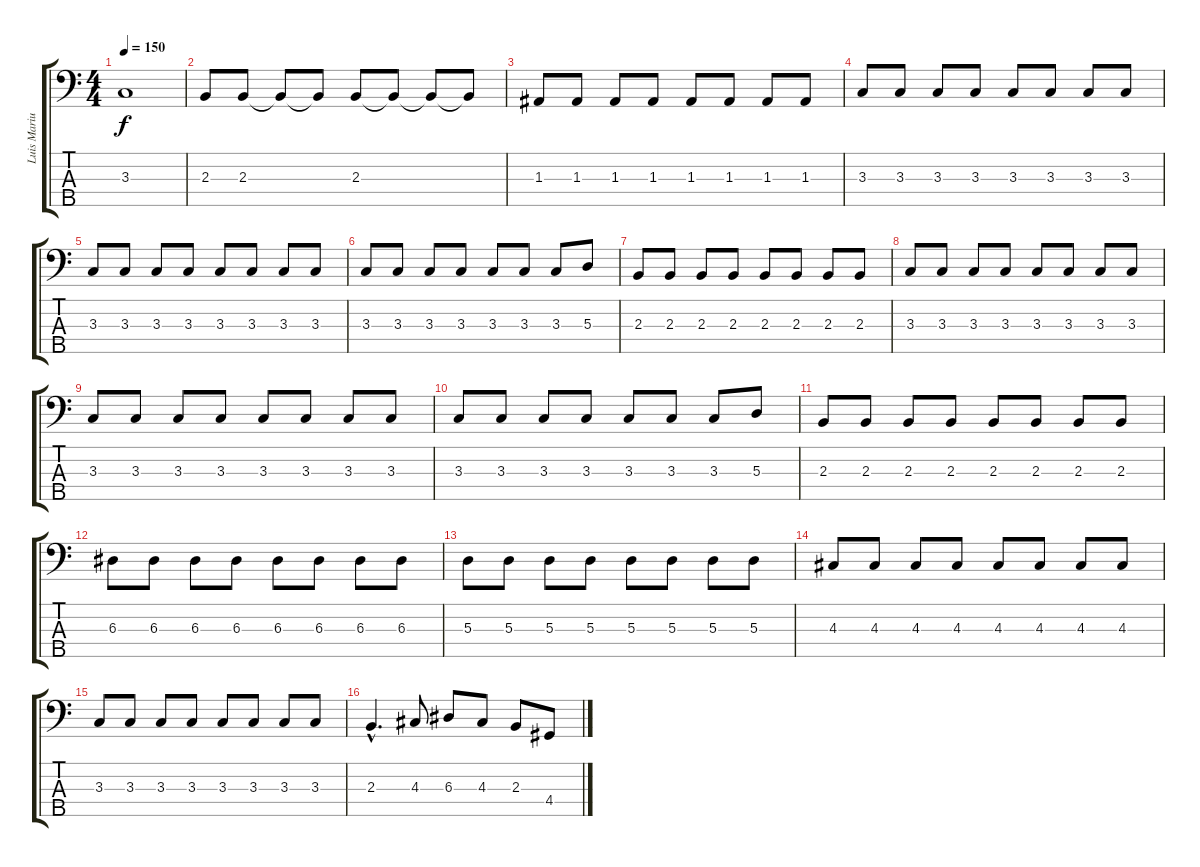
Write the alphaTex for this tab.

\track ("Luis Mariutti" "Luis Mariu") {instrument electricbassfinger}
\staff {score tabs}
\tuning (G2 D2 A1 E1 B0) {hide}
\ts (4 4)
\tempo 150
\clef f4
\ks c
3.3.1{dy f} |
2.3.8 2.3.8 2.3{t}.8 2.3{t}.8 2.3.8 2.3{t}.8 2.3{t}.8 2.3{t}.8 |
1.3.8 1.3.8 1.3.8 1.3.8 1.3.8 1.3.8 1.3.8 1.3.8 |
3.3.8 3.3.8 3.3.8 3.3.8 3.3.8 3.3.8 3.3.8 3.3.8 |
3.3.8 3.3.8 3.3.8 3.3.8 3.3.8 3.3.8 3.3.8 3.3.8 |
3.3.8 3.3.8 3.3.8 3.3.8 3.3.8 3.3.8 3.3.8 5.3.8 |
2.3.8 2.3.8 2.3.8 2.3.8 2.3.8 2.3.8 2.3.8 2.3.8 |
3.3.8 3.3.8 3.3.8 3.3.8 3.3.8 3.3.8 3.3.8 3.3.8 |
3.3.8 3.3.8 3.3.8 3.3.8 3.3.8 3.3.8 3.3.8 3.3.8 |
3.3.8 3.3.8 3.3.8 3.3.8 3.3.8 3.3.8 3.3.8 5.3.8 |
2.3.8 2.3.8 2.3.8 2.3.8 2.3.8 2.3.8 2.3.8 2.3.8 |
6.3.8 6.3.8 6.3.8 6.3.8 6.3.8 6.3.8 6.3.8 6.3.8 |
5.3.8 5.3.8 5.3.8 5.3.8 5.3.8 5.3.8 5.3.8 5.3.8 |
4.3.8 4.3.8 4.3.8 4.3.8 4.3.8 4.3.8 4.3.8 4.3.8 |
3.3.8 3.3.8 3.3.8 3.3.8 3.3.8 3.3.8 3.3.8 3.3.8 |
2.3{hac}.4{d} 4.3.8 6.3.8 4.3.8 2.3.8 4.4.8
